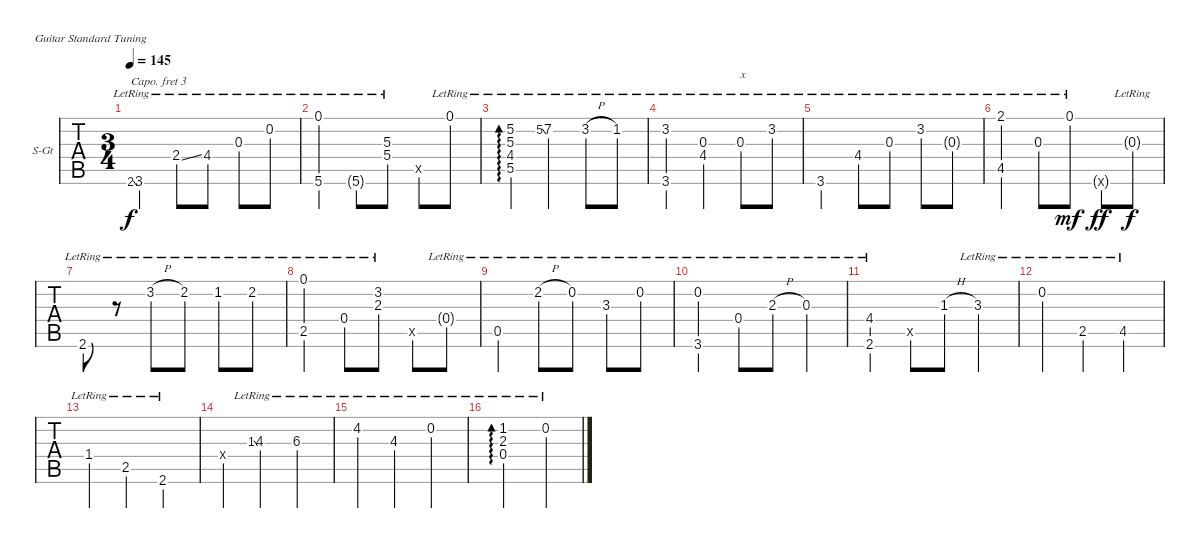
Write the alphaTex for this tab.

\bracketExtendMode groupsimilarinstruments
\firstSystemTrackNameOrientation horizontal
\otherSystemsTrackNameOrientation horizontal
\track ("Track 1" "S-Gt") {instrument acousticguitarsteel}
\staff {tabs}
\capo 3
\tuning (E4 B3 G3 D3 A2 E2)
\ts (3 4)
\tempo 145
\clef g2
\ks c
2.6{ss lr}.8{gr dy f} 3.6{lr}.4 2.4{ss lr}.8 4.4{lr}.8 0.3{lr}.8 0.2{lr}.8 |
(0.1{lr} 5.6).4 5.6{g lr}.8 (5.3{lr} 5.4{lr}).8 0.5{x}.8 0.1{lr}.8 |
(5.2{lr} 5.3{lr} 4.4{lr} 5.5).4{ad 480} 5.2{ss lr}.8{gr} 7.2{lr}.4 3.2{h lr}.8 1.2{lr}.8 |
(3.2{lr} 3.6{lr}).4 (4.4{lr} 0.3).4 0.3{lr}.8{txt "x"} 3.2{lr}.8 |
3.6{lr}.4 4.4{lr}.8 0.3{lr}.8 3.2{lr}.8 0.3{g lr}.8 |
(2.1{lr} 4.5{lr}).4 0.3{lr}.8 0.1{lr}.8{dy mf} 0.6{g x}.8{dy ff} 0.3{g lr}.8{dy f} |
2.6{lr}.8 r.8 3.2{h lr}.8 2.2{lr}.8 1.2{lr}.8 2.2{lr}.8 |
(0.1{lr} 2.5{lr}).4 0.4{lr}.8 (3.2{lr} 2.3).8 0.5{x}.8 0.4{g lr}.8 |
0.5{lr}.4 2.2{h lr}.8 0.2{lr}.8 3.3{lr}.8 0.2{lr}.8 |
(0.2{lr} 3.6{lr}).4 0.4{lr}.8 2.3{h lr}.8 0.3{lr}.4 |
(2.6{lr} 4.4).4 0.5{x}.8 1.3{h}.8 3.3{lr}.4 |
0.2{lr}.4 2.5{lr}.4 4.5{lr}.4 |
1.4{lr}.4 2.5{lr}.4 2.6{lr}.4 |
0.4{x}.4 1.3{ss lr}.8{gr} 4.3{lr}.4 6.3{lr}.4 |
4.2{lr}.4 4.3{lr}.4 0.2{lr}.4 |
(1.2{lr} 0.4{lr} 2.3).2{ad 0} 0.2{lr}.4
